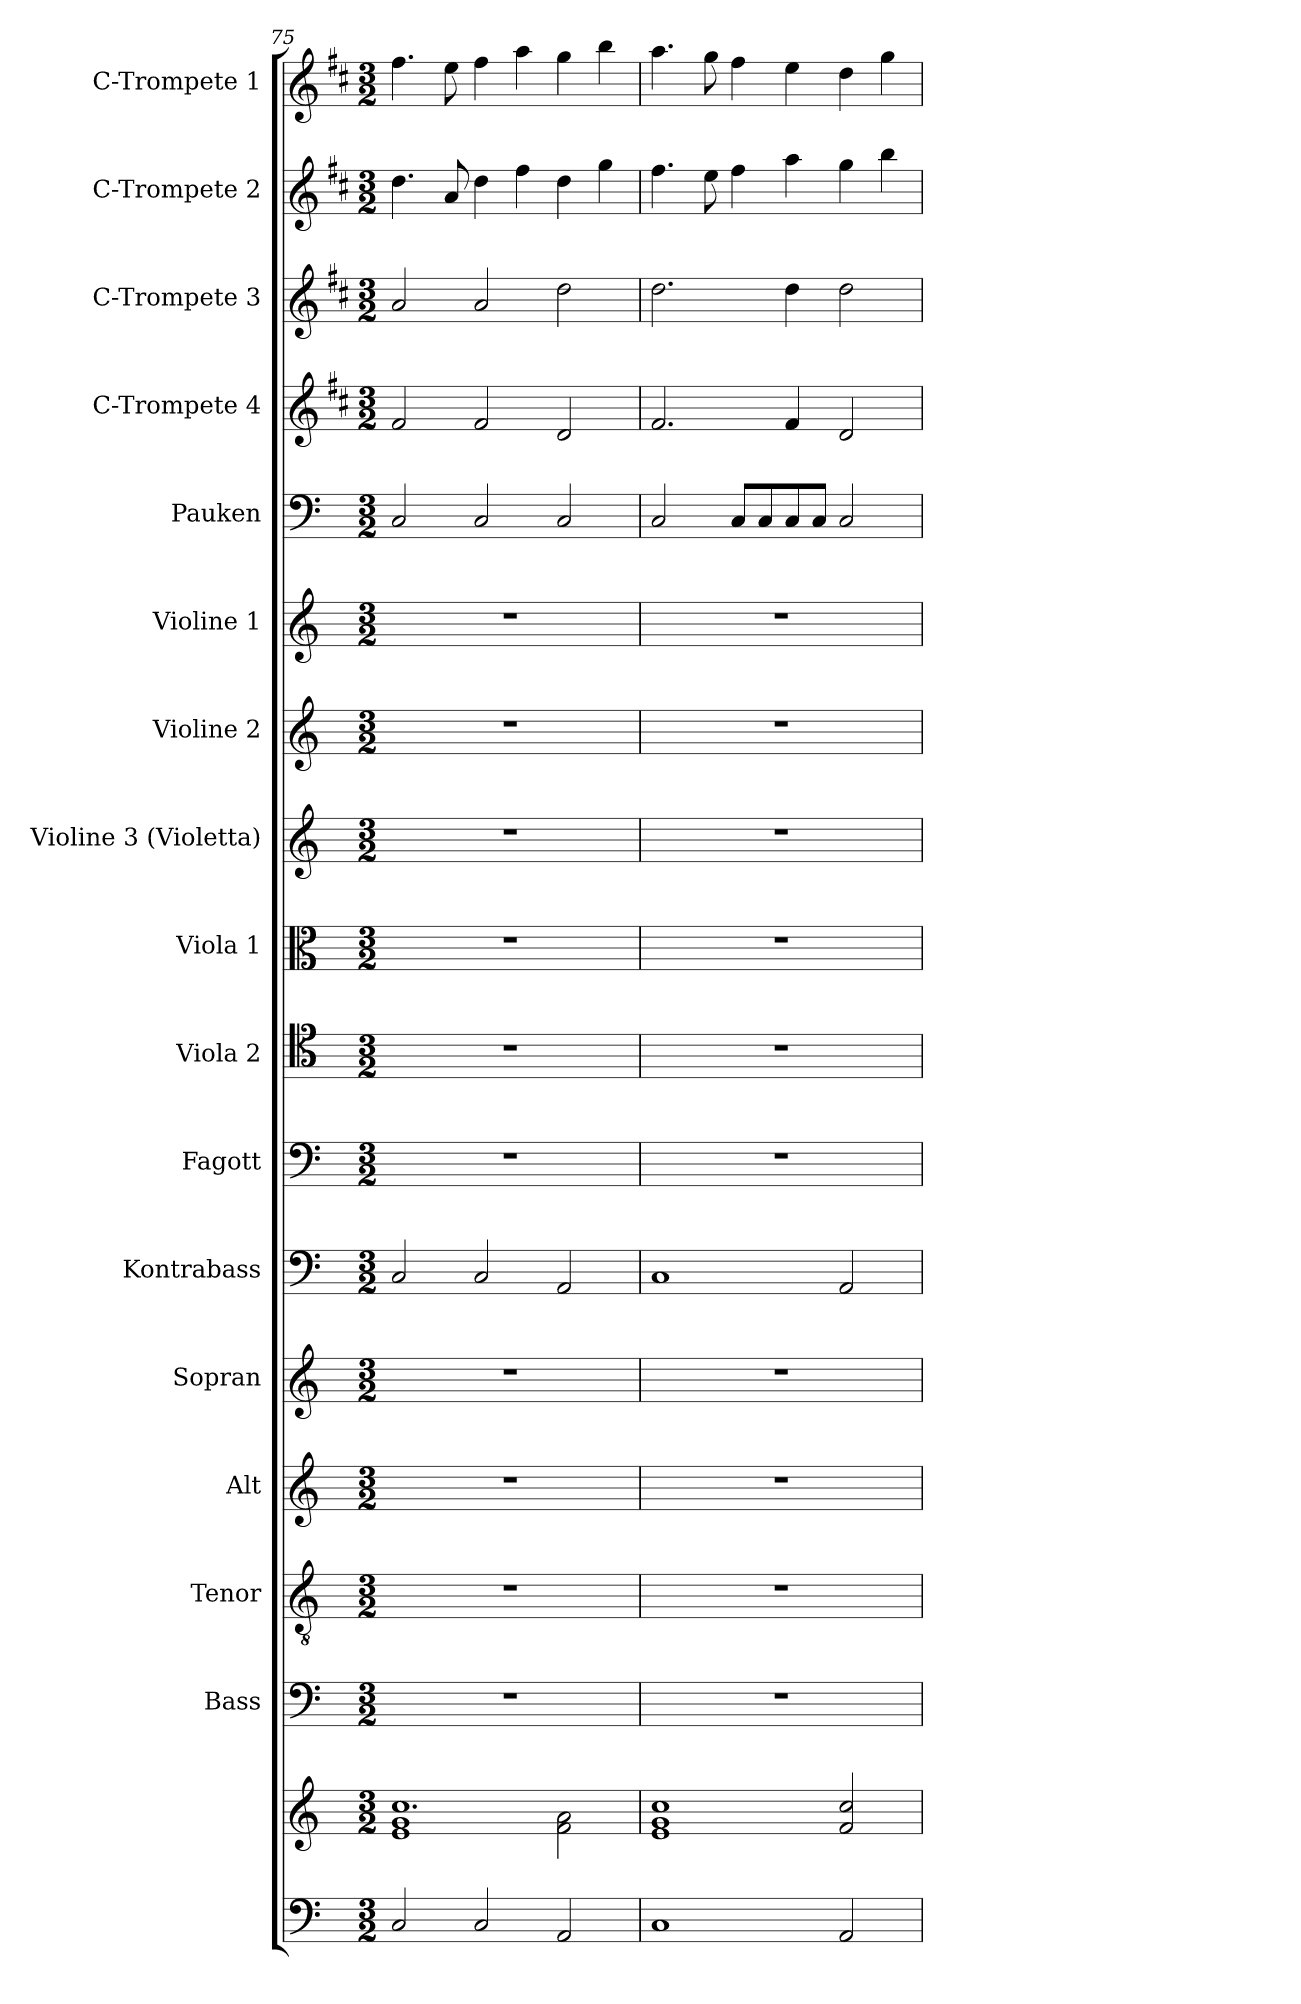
**kern	**kern	**kern	**kern	**kern	**kern	**kern	**kern	**kern	**kern	**kern	**kern	**kern	**kern	**kern	**kern	**kern	**kern
*part17	*part17	*part16	*part15	*part14	*part13	*part12	*part11	*part10	*part9	*part8	*part7	*part6	*part5	*part4	*part3	*part2	*part1
*staff18	*staff17	*staff16	*staff15	*staff14	*staff13	*staff12	*staff11	*staff10	*staff9	*staff8	*staff7	*staff6	*staff5	*staff4	*staff3	*staff2	*staff1
*	*	*I"Bass	*I"Tenor	*I"Alt	*I"Sopran	*I"Kontrabass	*I"Fagott	*I"Viola 2	*I"Viola 1	*I"Violine 3 (Violetta)	*I"Violine 2	*I"Violine 1	*I"Pauken	*I"C-Trompete 4	*I"C-Trompete 3	*I"C-Trompete 2	*I"C-Trompete 1
*	*	*I'B.	*I'T.	*I'A.	*I'S.	*I'Kb.	*I'Fg.	*I'Vla. 2	*I'Vla. 1	*I'Vl. 3	*I'Vl. 2	*I'Vl. 1	*I'Pk.	*I'C Trp. 4	*I'C Trp. 3	*I'C Trp. 2	*I'C Trp. 1
*clefF4	*clefG2	*clefF4	*clefGv2	*clefG2	*clefG2	*clefF4	*clefF4	*clefC4	*clefC3	*clefG2	*clefG2	*clefG2	*clefF4	*clefG2	*clefG2	*clefG2	*clefG2
*	*	*	*	*	*	*ITrd7c12	*	*	*	*	*	*	*	*ITrd1c2	*ITrd1c2	*ITrd1c2	*ITrd1c2
*k[]	*k[]	*k[]	*k[]	*k[]	*k[]	*k[]	*k[]	*k[]	*k[]	*k[]	*k[]	*k[]	*k[]	*k[]	*k[]	*k[]	*k[]
*C:	*C:	*C:	*C:	*C:	*C:	*C:	*C:	*C:	*C:	*C:	*C:	*C:	*C:	*C:	*C:	*C:	*C:
*M3/2	*M3/2	*M3/2	*M3/2	*M3/2	*M3/2	*M3/2	*M3/2	*M3/2	*M3/2	*M3/2	*M3/2	*M3/2	*M3/2	*M3/2	*M3/2	*M3/2	*M3/2
=75	=75	=75	=75	=75	=75	=75	=75	=75	=75	=75	=75	=75	=75	=75	=75	=75	=75
*	*^	*	*	*	*	*	*	*	*	*	*	*	*	*	*	*	*
2C/	1.cc	1e 1g	1.r	1.r	1.r	1.r	2CC/	1.r	1.r	1.r	1.r	1.r	1.r	2C/	2e/	2g/	4.cc\	4.ee\
.	.	.	.	.	.	.	.	.	.	.	.	.	.	.	.	.	8g/	8dd\
2C/	.	.	.	.	.	.	2CC/	.	.	.	.	.	.	2C/	2e/	2g/	4cc\	4ee\
.	.	.	.	.	.	.	.	.	.	.	.	.	.	.	.	.	4ee\	4gg\
2AA/	.	2f\ 2a\	.	.	.	.	2AAA/	.	.	.	.	.	.	2C/	2c/	2cc\	4cc\	4ff\
.	.	.	.	.	.	.	.	.	.	.	.	.	.	.	.	.	4ff\	4aa\
*	*v	*v	*	*	*	*	*	*	*	*	*	*	*	*	*	*	*	*
=76	=76	=76	=76	=76	=76	=76	=76	=76	=76	=76	=76	=76	=76	=76	=76	=76	=76
1C	1e 1g 1cc	1.r	1.r	1.r	1.r	1CC	1.r	1.r	1.r	1.r	1.r	1.r	2C/	2.e/	2.cc\	4.ee\	4.gg\
.	.	.	.	.	.	.	.	.	.	.	.	.	.	.	.	8dd\	8ff\
.	.	.	.	.	.	.	.	.	.	.	.	.	8C/L	.	.	4ee\	4ee\
.	.	.	.	.	.	.	.	.	.	.	.	.	8C/	.	.	.	.
.	.	.	.	.	.	.	.	.	.	.	.	.	8C/	4e/	4cc\	4gg\	4dd\
.	.	.	.	.	.	.	.	.	.	.	.	.	8C/J	.	.	.	.
2AA/	2f/ 2cc/	.	.	.	.	2AAA/	.	.	.	.	.	.	2C/	2c/	2cc\	4ff\	4cc\
.	.	.	.	.	.	.	.	.	.	.	.	.	.	.	.	4aa\	4ff\
=	=	=	=	=	=	=	=	=	=	=	=	=	=	=	=	=	=
*-	*-	*-	*-	*-	*-	*-	*-	*-	*-	*-	*-	*-	*-	*-	*-	*-	*-
